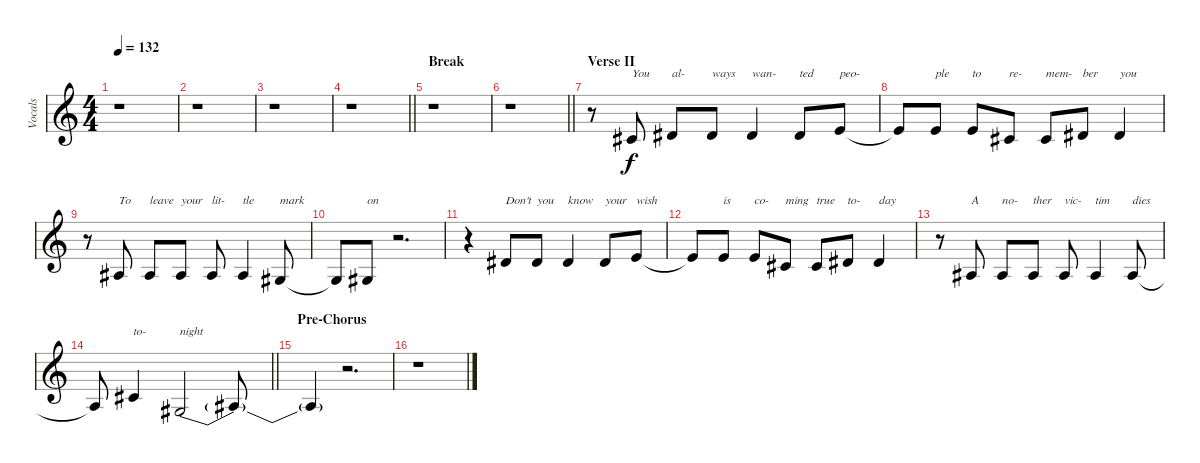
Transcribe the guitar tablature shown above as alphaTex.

\track ("Vocals" "Vocals") {instrument lead6voice}
\staff {score}
\tuning (Eb4 Bb3 Gb3 Db3 Ab2 Db2) {hide}
\ts (4 4)
\tempo 132
\clef g2
\ks c
r.1{dy f} |
r.1 |
r.1 |
\barLineRight lightlight
r.1 |
\section ("" "Break")
r.1 |
\barLineRight lightlight
r.1 |
\section ("" "Verse II")
r.8 3.2.8{txt "You"} 0.1.8{txt "al-"} 0.1.8{txt "ways"} 0.1.4{txt "wan-"} 0.1.8{txt "ted"} 1.1.8{txt "peo-"} |
1.1{t}.8 1.1.8{txt "ple"} 1.1.8{txt "to"} 3.2.8{txt "re-"} 3.2.8{txt "mem-"} 0.1.8{txt "ber"} 0.1.4{txt "you"} |
r.8 0.2.8{txt "To"} 0.2.8{txt "leave"} 0.2.8{txt "your"} 0.2.8{txt "lit-"} 0.2.4{txt "tle"} 2.3.8{txt "mark"} |
2.3{t}.8 2.3.8{txt "on"} r.2{d} |
r.4 0.1.8{txt "Don't"} 0.1.8{txt "you"} 0.1.4{txt "know"} 0.1.8{txt "your"} 1.1.8{txt "wish"} |
1.1{t}.8 1.1.8{txt "is"} 1.1.8{txt "co-"} 3.2.8{txt "ming"} 3.2.8{txt "true"} 0.1.8{txt "to-"} 0.1.4{txt "day"} |
r.8 0.2.8{txt "A"} 0.2.8{txt "no-"} 0.2.8{txt "ther"} 0.2.8{txt "vic-"} 0.2.4{txt "tim"} 0.2.8{txt "dies"} |
\barLineRight lightlight
0.2{t}.8 3.2.4{txt "to-"} 2.3{be (custom 0 0 10 0 20 4 60 4)}.2{txt "night"} 2.3{t}.8 |
\section ("" "Pre-Chorus")
2.3{t}.4 r.2{d} |
r.1
